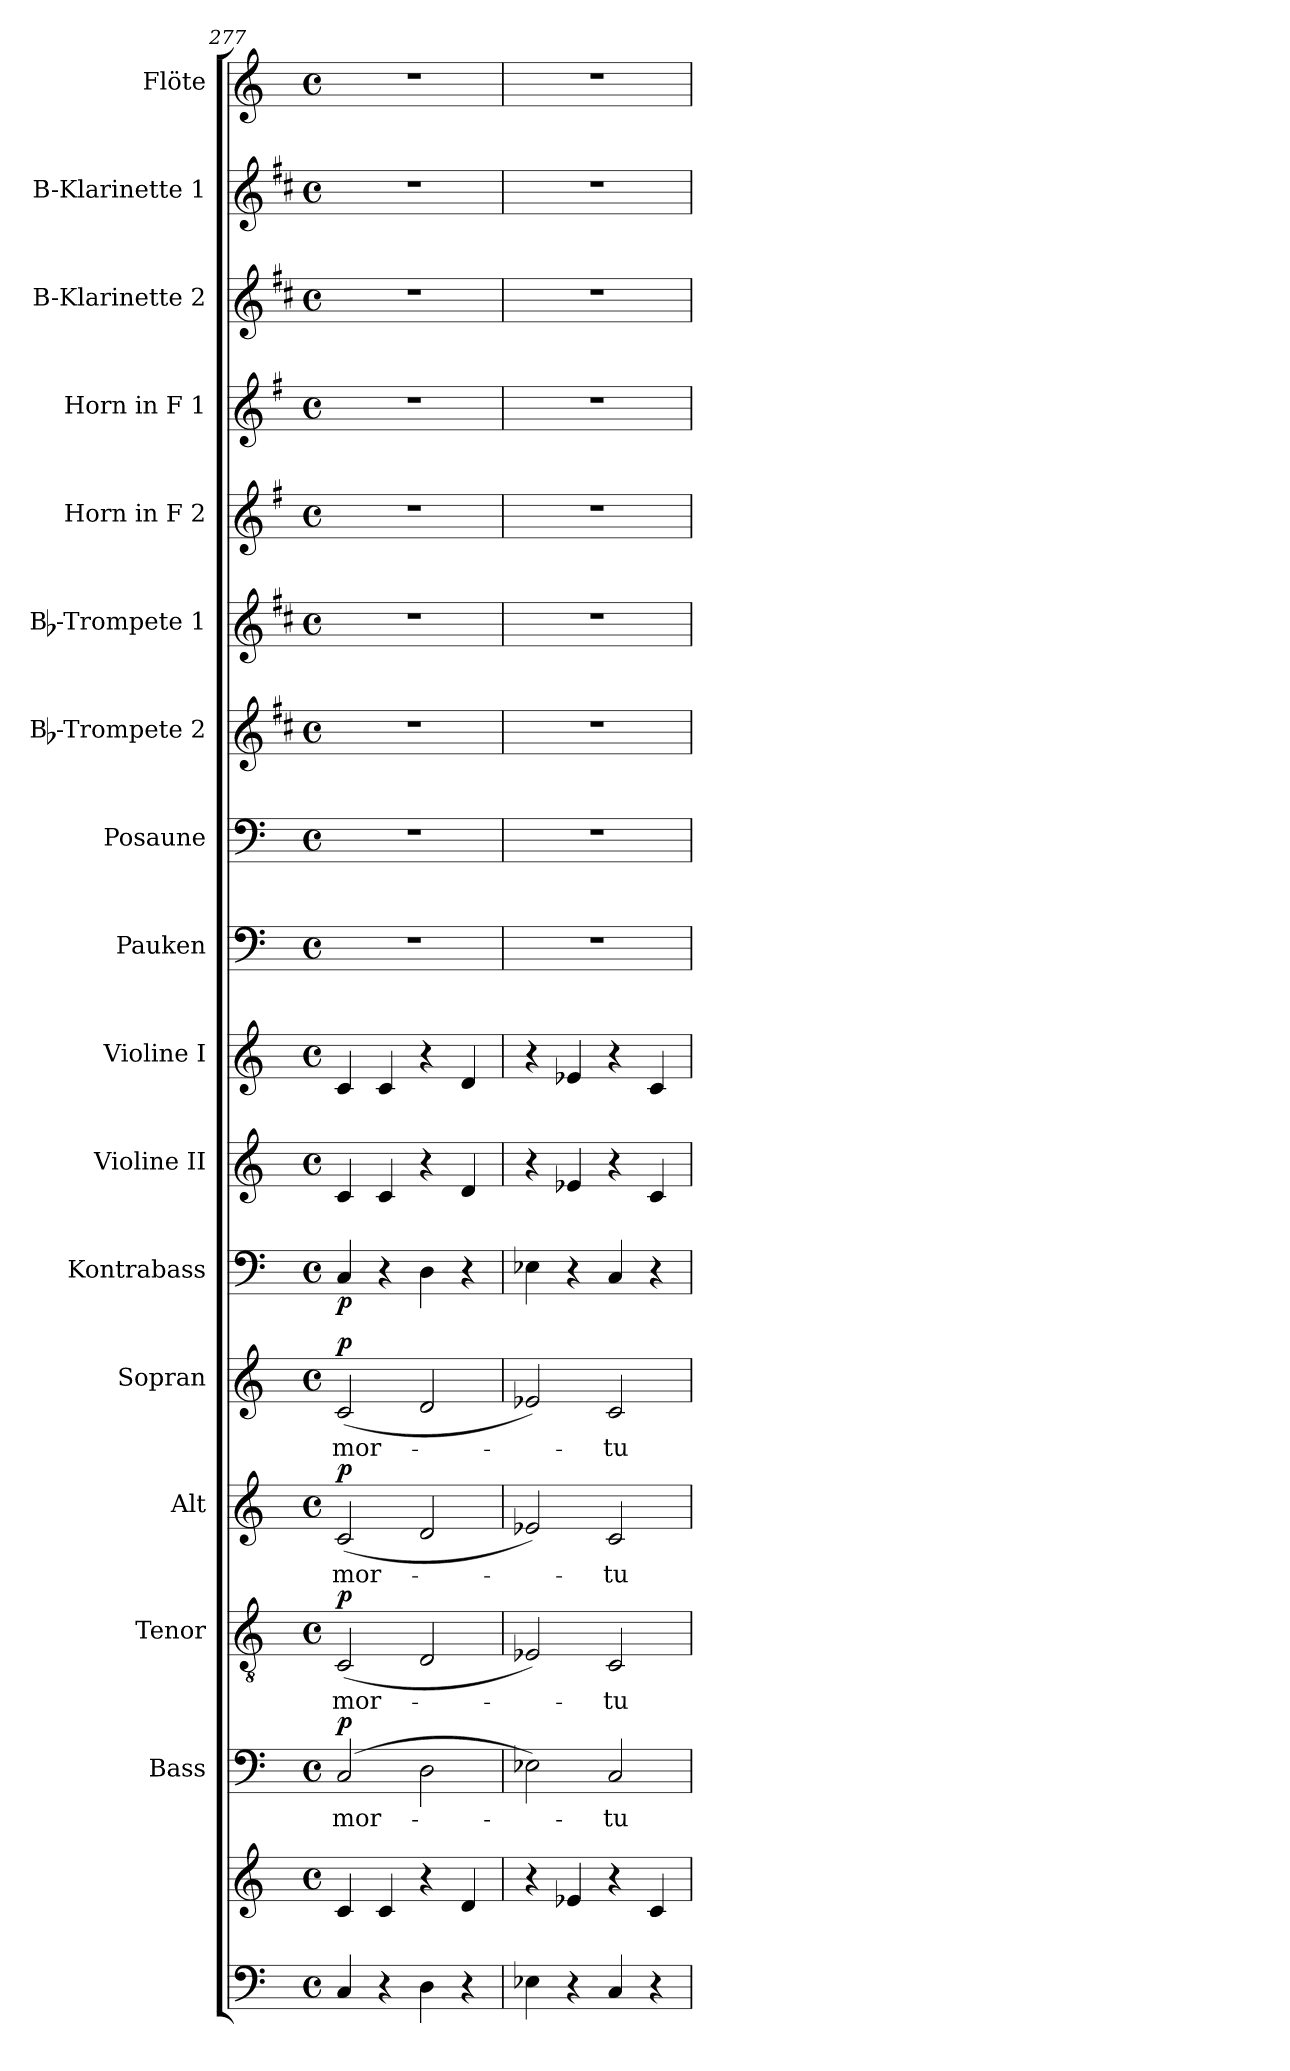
**kern	**kern	**kern	**text	**dynam	**kern	**text	**dynam	**kern	**text	**dynam	**kern	**text	**dynam	**kern	**dynam	**kern	**kern	**kern	**kern	**kern	**kern	**kern	**kern	**kern	**kern	**kern
*part17	*part17	*part16	*part16	*part16	*part15	*part15	*part15	*part14	*part14	*part14	*part13	*part13	*part13	*part12	*part12	*part11	*part10	*part9	*part8	*part7	*part6	*part5	*part4	*part3	*part2	*part1
*staff18	*staff17	*staff16	*staff16	*staff16	*staff15	*staff15	*staff15	*staff14	*staff14	*staff14	*staff13	*staff13	*staff13	*staff12	*staff12	*staff11	*staff10	*staff9	*staff8	*staff7	*staff6	*staff5	*staff4	*staff3	*staff2	*staff1
*	*	*I"Bass	*	*	*I"Tenor	*	*	*I"Alt	*	*	*I"Sopran	*	*	*I"Kontrabass	*	*I"Violine II	*I"Violine I	*I"Pauken	*I"Posaune	*I"Bb-Trompete 2	*I"Bb-Trompete 1	*I"Horn in F 2	*I"Horn in F 1	*I"B-Klarinette 2	*I"B-Klarinette 1	*I"Flöte
*	*	*I'B.	*	*	*I'T.	*	*	*I'A.	*	*	*I'S.	*	*	*I'Kb.	*	*I'Vl. II	*I'Vl. I	*I'Pk.	*I'Pos.	*I'Bb Trp. 2	*I'Bb Trp. 1	*I'Hrn. 2	*I'Hrn. 1	*I'B Kl. 2	*I'B Kl. 1	*I'Fl.
*clefF4	*clefG2	*clefF4	*	*	*clefGv2	*	*	*clefG2	*	*	*clefG2	*	*	*clefF4	*	*clefG2	*clefG2	*clefF4	*clefF4	*clefG2	*clefG2	*clefG2	*clefG2	*clefG2	*clefG2	*clefG2
*	*	*	*	*	*	*	*	*	*	*	*	*	*	*ITrd7c12	*	*	*	*	*	*ITrd1c2	*ITrd1c2	*ITrd4c7	*ITrd4c7	*ITrd1c2	*ITrd1c2	*
*k[]	*k[]	*k[]	*	*	*k[]	*	*	*k[]	*	*	*k[]	*	*	*k[]	*	*k[]	*k[]	*k[]	*k[]	*k[]	*k[]	*k[]	*k[]	*k[]	*k[]	*k[]
*C:	*C:	*C:	*	*	*C:	*	*	*C:	*	*	*C:	*	*	*C:	*	*C:	*C:	*C:	*C:	*C:	*C:	*C:	*C:	*C:	*C:	*C:
*M4/4	*M4/4	*M4/4	*	*	*M4/4	*	*	*M4/4	*	*	*M4/4	*	*	*M4/4	*	*M4/4	*M4/4	*M4/4	*M4/4	*M4/4	*M4/4	*M4/4	*M4/4	*M4/4	*M4/4	*M4/4
*met(c)	*met(c)	*met(c)	*	*	*met(c)	*	*	*met(c)	*	*	*met(c)	*	*	*met(c)	*	*met(c)	*met(c)	*met(c)	*met(c)	*met(c)	*met(c)	*met(c)	*met(c)	*met(c)	*met(c)	*met(c)
=277	=277	=277	=277	=277	=277	=277	=277	=277	=277	=277	=277	=277	=277	=277	=277	=277	=277	=277	=277	=277	=277	=277	=277	=277	=277	=277
!	!	!	!LO:LY:b	!LO:DY:a	!	!LO:LY:b	!LO:DY:a	!	!LO:LY:b	!LO:DY:a	!	!LO:LY:b	!LO:DY:a	!	!LO:DY:b	!	!	!	!	!	!	!	!	!	!	!
4C/	4c/	(2C/	mor-	p	(<2C/	mor-	p	(<2c/	mor-	p	(<2c/	mor-	p	4CC/	p	4c/	4c/	1r	1r	1r	1r	1r	1r	1r	1r	1r
4r	4c/	.	.	.	.	.	.	.	.	.	.	.	.	4r	.	4c/	4c/	.	.	.	.	.	.	.	.	.
4D\	4r	2D\	.	.	2D/	.	.	2d/	.	.	2d/	.	.	4DD\	.	4r	4r	.	.	.	.	.	.	.	.	.
4r	4d/	.	.	.	.	.	.	.	.	.	.	.	.	4r	.	4d/	4d/	.	.	.	.	.	.	.	.	.
=278	=278	=278	=278	=278	=278	=278	=278	=278	=278	=278	=278	=278	=278	=278	=278	=278	=278	=278	=278	=278	=278	=278	=278	=278	=278	=278
4E-X\	4r	2E-X\)	.	.	2E-X/)	.	.	2e-X/)	.	.	2e-X/)	.	.	4EE-X\	.	4r	4r	1r	1r	1r	1r	1r	1r	1r	1r	1r
4r	4e-X/	.	.	.	.	.	.	.	.	.	.	.	.	4r	.	4e-X/	4e-X/	.	.	.	.	.	.	.	.	.
!	!	!	!LO:LY:b	!	!	!LO:LY:b	!	!	!LO:LY:b	!	!	!LO:LY:b	!	!	!	!	!	!	!	!	!	!	!	!	!	!
4C/	4r	2C/	-tu-	.	2C/	-tu-	.	2c/	-tu-	.	2c/	-tu-	.	4CC/	.	4r	4r	.	.	.	.	.	.	.	.	.
4r	4c/	.	.	.	.	.	.	.	.	.	.	.	.	4r	.	4c/	4c/	.	.	.	.	.	.	.	.	.
=	=	=	=	=	=	=	=	=	=	=	=	=	=	=	=	=	=	=	=	=	=	=	=	=	=	=
*-	*-	*-	*-	*-	*-	*-	*-	*-	*-	*-	*-	*-	*-	*-	*-	*-	*-	*-	*-	*-	*-	*-	*-	*-	*-	*-
